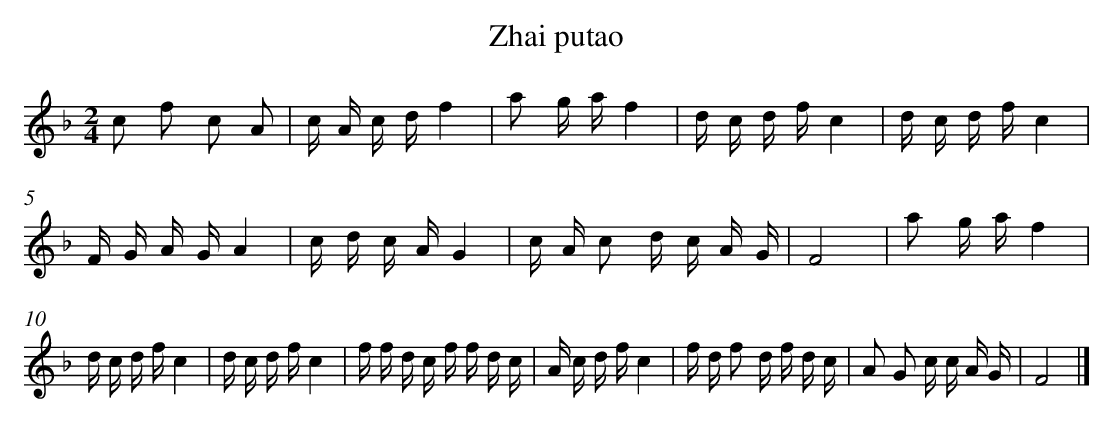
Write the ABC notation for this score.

X:1
T: Zhai putao
L: 1/16
M: 2/4
K: F
c2 f2 c2 A2 [I:setbarnb 1]|
c A c df4 |
a2 g af4 |
d c d fc4 |
d c d fc4 |
F G A GA4 |
c d c AG4 |
c A c2 d c A G |
F8 |
a2 g af4 |
d c d fc4 |
d c d fc4 |
f f d c f f d c |
A c d fc4 |
f d f2 d f d c |
A2 G2 c c A G |
F8 |]
